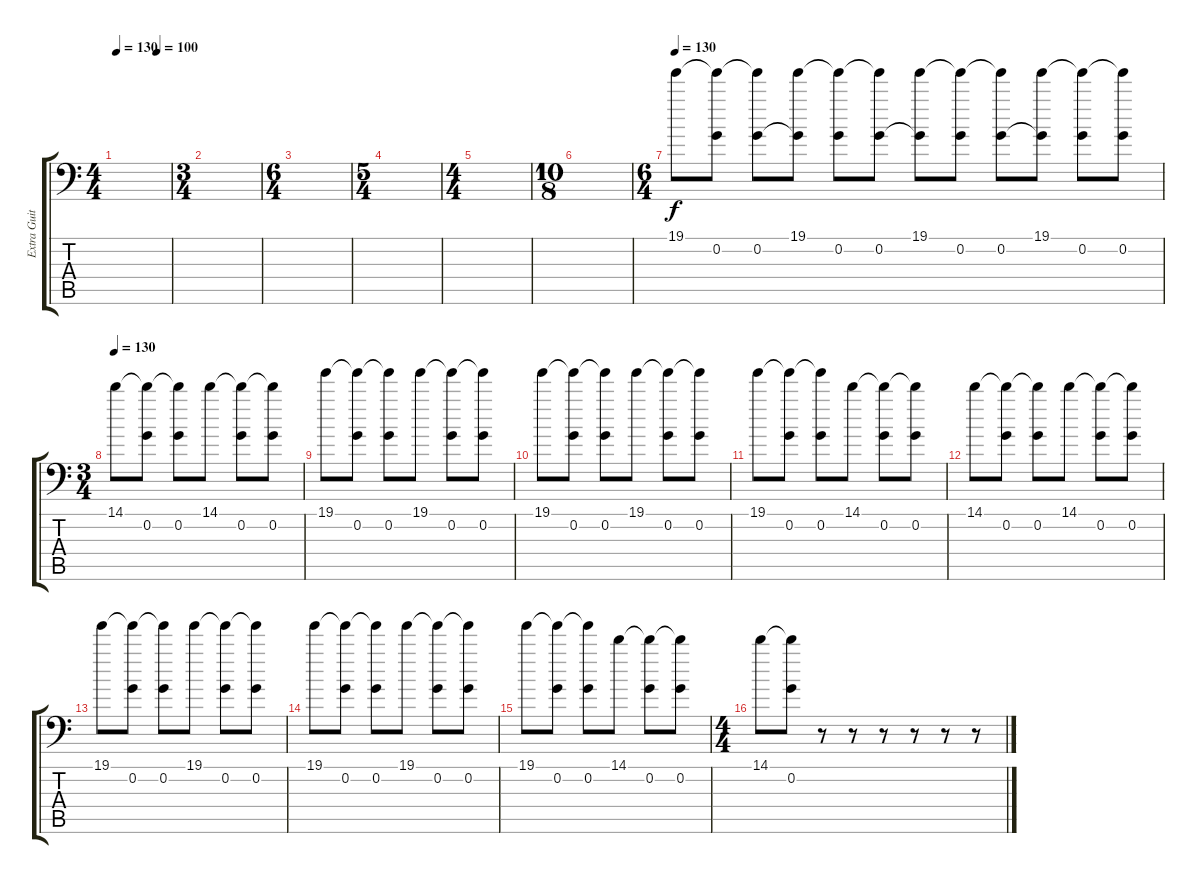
\track ("Extra Guitar" "Extra Guit") {instrument electricguitarclean}
\staff {score tabs}
\tuning (C4 G3 Eb3 Bb2 D2 G1) {hide}
\ts (4 4)
\tempo 130
\tempo (100 0.75)
\clef f4
\ks c
|
\ts (3 4)
|
\ts (6 4)
|
\ts (5 4)
|
\ts (4 4)
|
\ts (10 8)
|
\ts (6 4)
\tempo 130
19.1.8{volume 4} (19.1{t} 0.2).8{volume 13} (19.1{t} 0.2).8 (19.1 0.2{t}).8 (19.1{t} 0.2).8 (19.1{t} 0.2).8 (19.1 0.2{t}).8 (19.1{t} 0.2).8 (19.1{t} 0.2).8 (19.1 0.2{t}).8 (19.1{t} 0.2).8 (19.1{t} 0.2).8 |
\ts (3 4)
\tempo 130
14.1.8 (14.1{t} 0.2).8 (14.1{t} 0.2).8 14.1.8 (14.1{t} 0.2).8 (14.1{t} 0.2).8 |
19.1.8 (19.1{t} 0.2).8 (19.1{t} 0.2).8 19.1.8 (19.1{t} 0.2).8 (19.1{t} 0.2).8 |
19.1.8 (19.1{t} 0.2).8 (19.1{t} 0.2).8 19.1.8 (19.1{t} 0.2).8 (19.1{t} 0.2).8 |
19.1.8 (19.1{t} 0.2).8 (19.1{t} 0.2).8 14.1.8 (14.1{t} 0.2).8 (14.1{t} 0.2).8 |
14.1.8 (14.1{t} 0.2).8 (14.1{t} 0.2).8 14.1.8 (14.1{t} 0.2).8 (14.1{t} 0.2).8 |
19.1.8 (19.1{t} 0.2).8 (19.1{t} 0.2).8 19.1.8 (19.1{t} 0.2).8 (19.1{t} 0.2).8 |
19.1.8 (19.1{t} 0.2).8 (19.1{t} 0.2).8 19.1.8 (19.1{t} 0.2).8 (19.1{t} 0.2).8 |
19.1.8 (19.1{t} 0.2).8 (19.1{t} 0.2).8 14.1.8 (14.1{t} 0.2).8 (14.1{t} 0.2).8 |
\ts (4 4)
14.1.8 (14.1{t} 0.2).8 r.8 r.8 r.8 r.8 r.8 r.8
